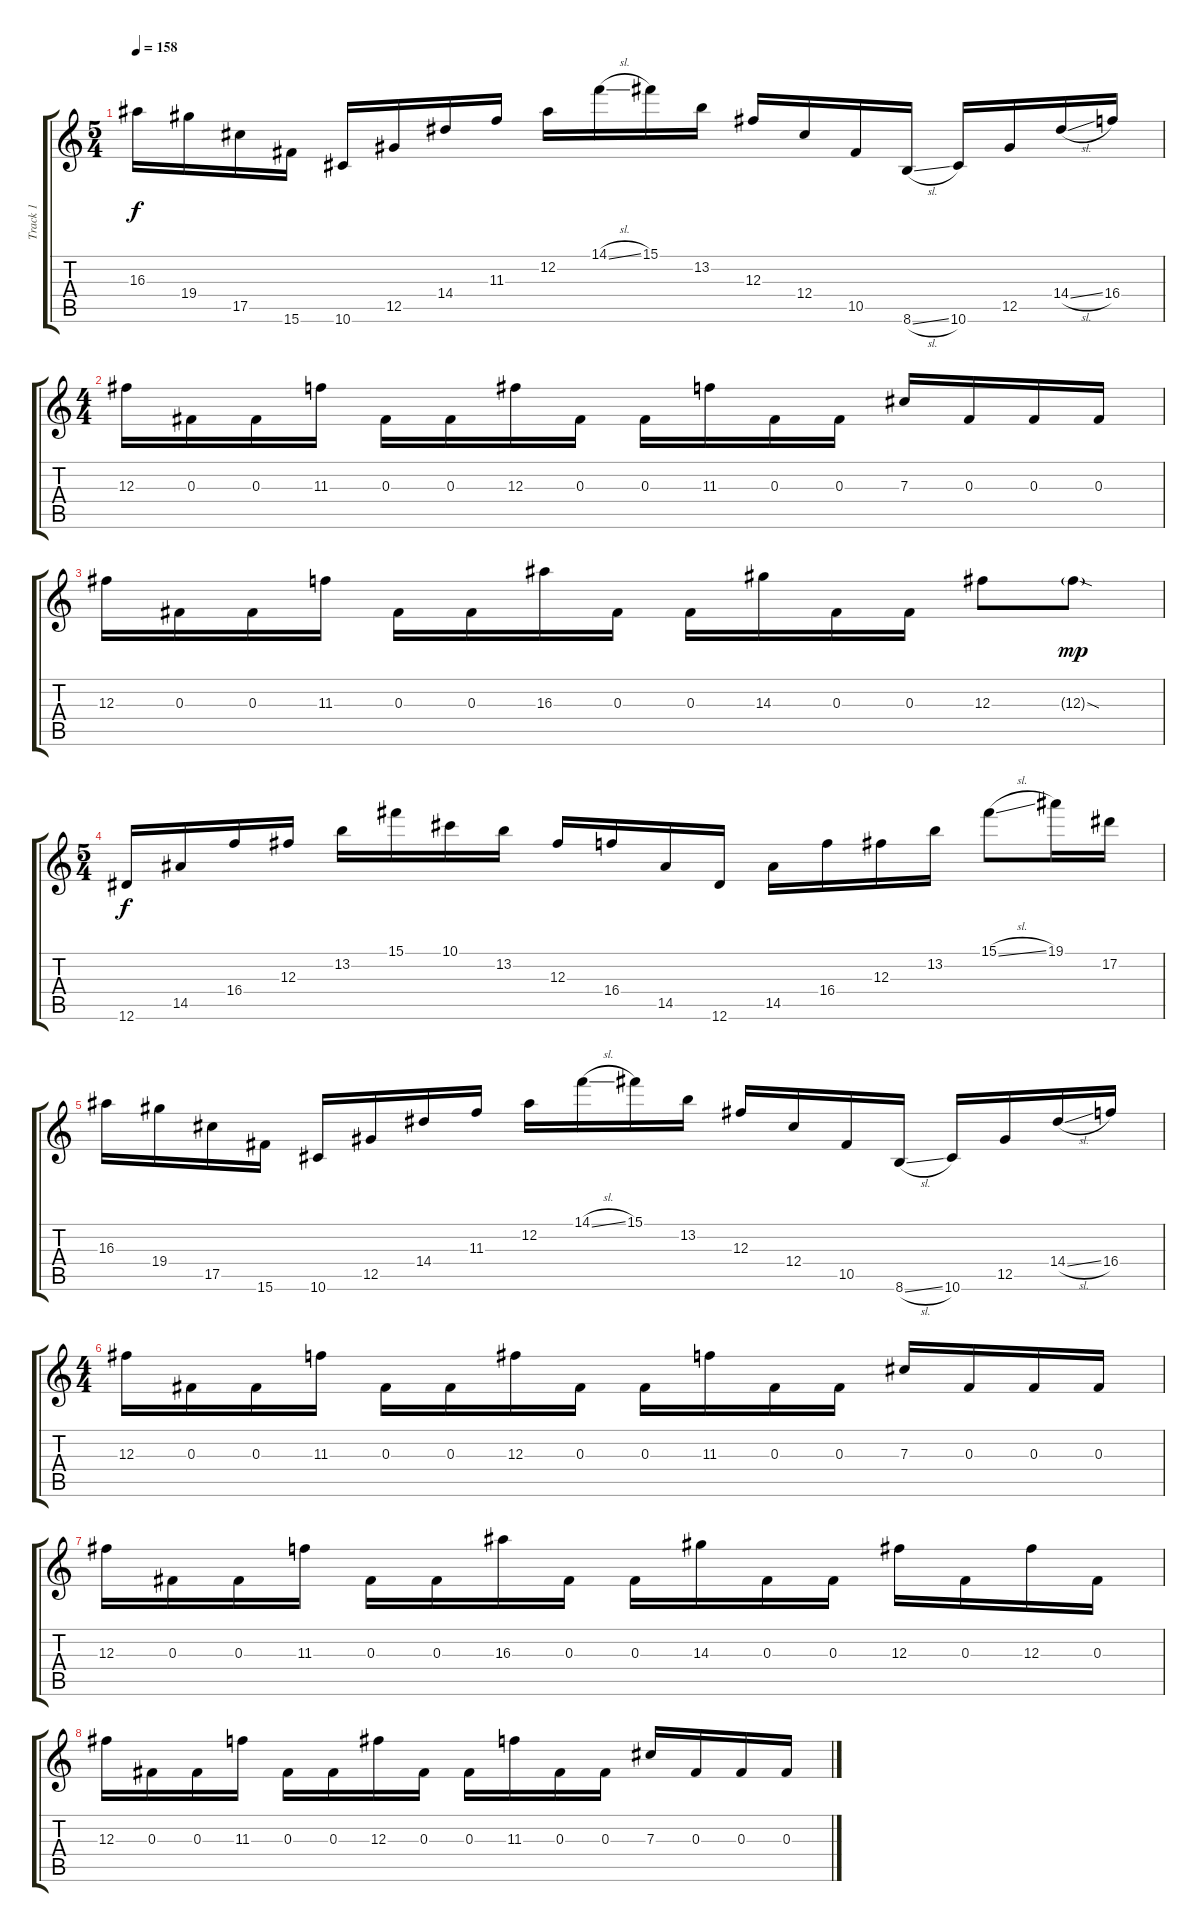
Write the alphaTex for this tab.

\track ("Track 1" "Track 1") {instrument overdrivenguitar}
\staff {score tabs}
\tuning (Eb4 Bb3 Gb3 Db3 Ab2 Eb2) {hide}
\ts (5 4)
\tempo 158
\clef g2
\ks c
16.3.16{dy f} 19.4.16 17.5.16 15.6.16 10.6.16 12.5.16 14.4.16 11.3.16 12.2.16 14.1{sl}.16 15.1.16 13.2.16 12.3.16 12.4.16 10.5.16 8.6{sl}.16 10.6.16 12.5.16 14.4{sl}.16 16.4.16 |
\ts (4 4)
12.3.16 0.3.16 0.3.16 11.3.16 0.3.16 0.3.16 12.3.16 0.3.16 0.3.16 11.3.16 0.3.16 0.3.16 7.3.16 0.3.16 0.3.16 0.3.16 |
12.3.16 0.3.16 0.3.16 11.3.16 0.3.16 0.3.16 16.3.16 0.3.16 0.3.16 14.3.16 0.3.16 0.3.16 12.3.8 12.3{sod g}.8{dy mp} |
\ts (5 4)
12.6.16{dy f} 14.5.16 16.4.16 12.3.16 13.2.16 15.1.16 10.1.16 13.2.16 12.3.16 16.4.16 14.5.16 12.6.16 14.5.16 16.4.16 12.3.16 13.2.16 15.1{sl}.8 19.1.16 17.2.16 |
16.3.16 19.4.16 17.5.16 15.6.16 10.6.16 12.5.16 14.4.16 11.3.16 12.2.16 14.1{sl}.16 15.1.16 13.2.16 12.3.16 12.4.16 10.5.16 8.6{sl}.16 10.6.16 12.5.16 14.4{sl}.16 16.4.16 |
\ts (4 4)
12.3.16 0.3.16 0.3.16 11.3.16 0.3.16 0.3.16 12.3.16 0.3.16 0.3.16 11.3.16 0.3.16 0.3.16 7.3.16 0.3.16 0.3.16 0.3.16 |
12.3.16 0.3.16 0.3.16 11.3.16 0.3.16 0.3.16 16.3.16 0.3.16 0.3.16 14.3.16 0.3.16 0.3.16 12.3.16 0.3.16 12.3.16 0.3.16 |
12.3.16 0.3.16 0.3.16 11.3.16 0.3.16 0.3.16 12.3.16 0.3.16 0.3.16 11.3.16 0.3.16 0.3.16 7.3.16 0.3.16 0.3.16 0.3.16
